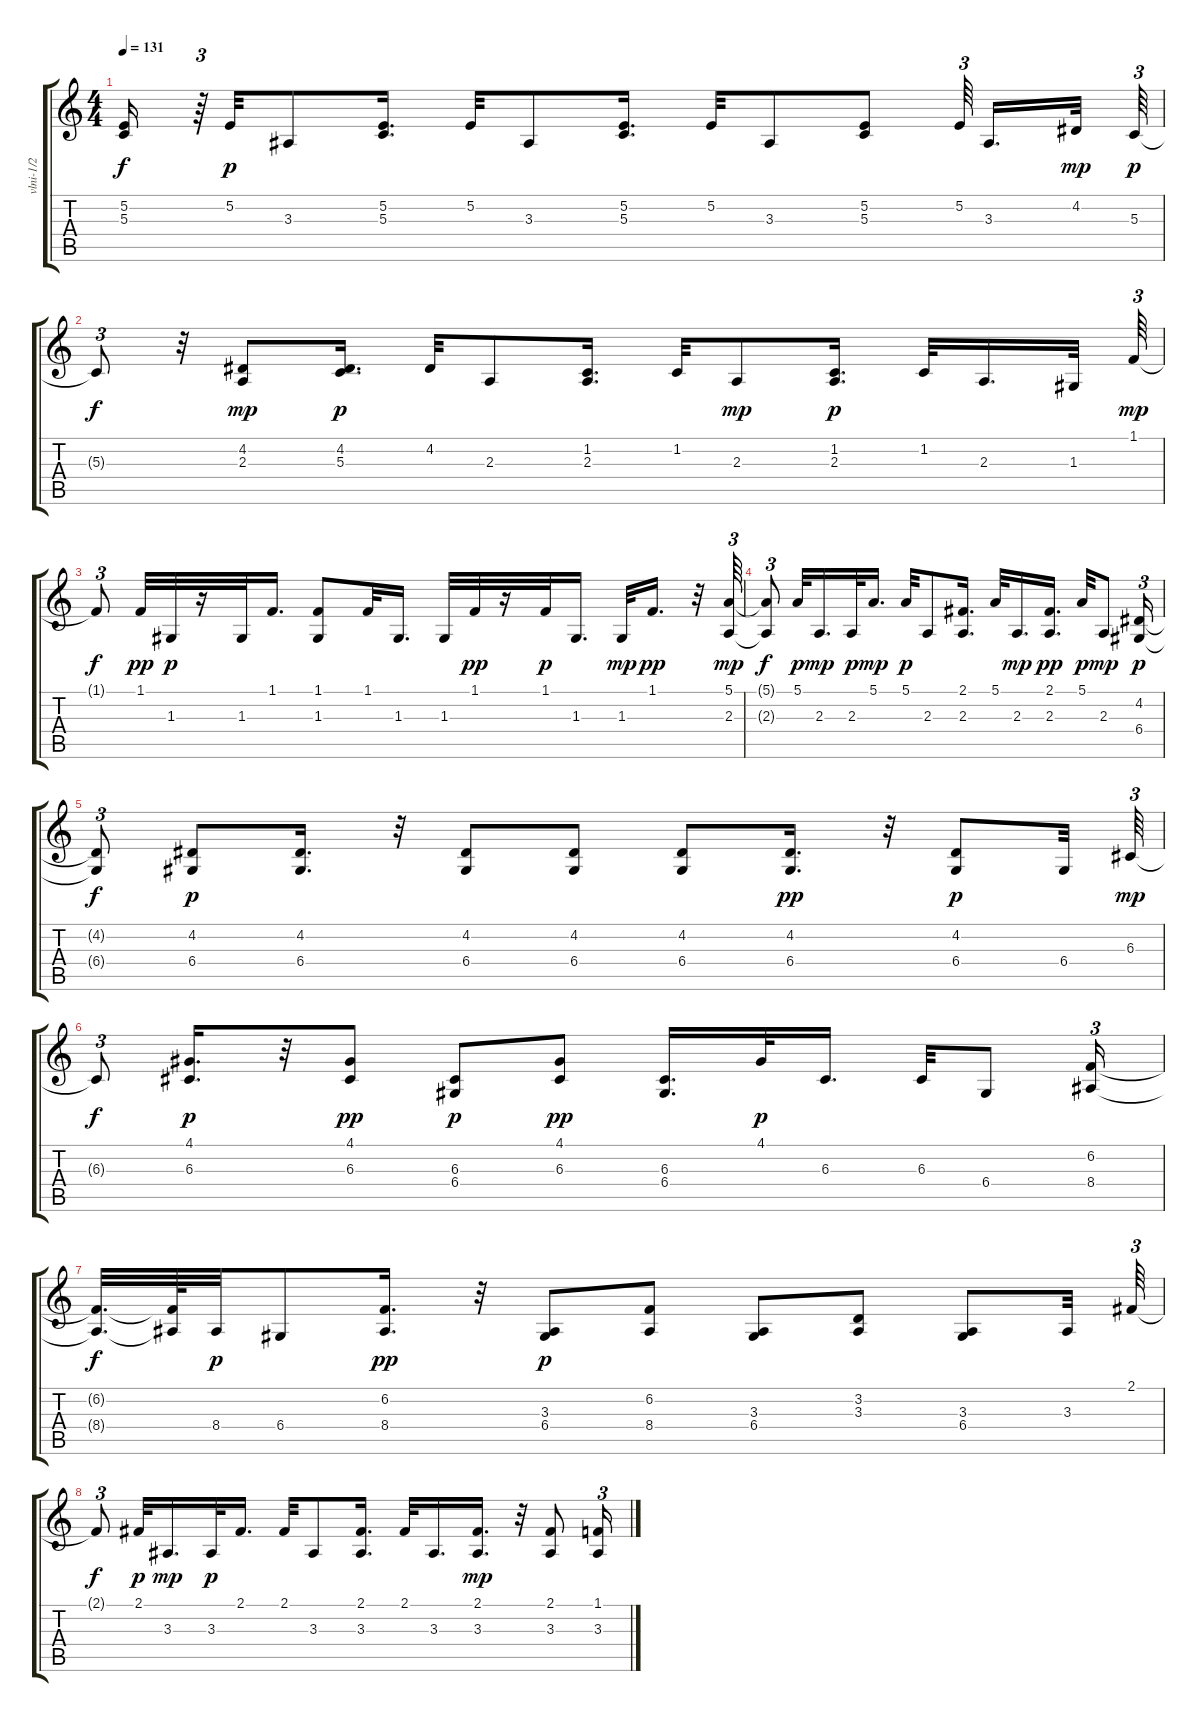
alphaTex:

\track ("vlni-1/2" "vlni-1/2") {instrument stringensemble2}
\staff {score tabs}
\tuning (E4 B3 G3 D3 A2 E2) {hide}
\ts (4 4)
\tempo 131
\clef g2
\ks c
(5.2{t} 5.3{t}).16{dy f} r.64{tu (3 2)} 5.2.32{dy p} 3.3.8 (5.2 5.3).16{d} 5.2.32 3.3.8 (5.2 5.3).16{d} 5.2.32 3.3.8 (5.2 5.3).8 5.2.64{tu (3 2) beam splitsecondary} 3.3.16{d} 4.2.32{dy mp} 5.3.64{tu (3 2) dy p} |
5.3{t}.8{tu (3 2) dy f} r.32 (4.2 2.3).8{dy mp} (4.2 5.3).16{d dy p} 4.2.32 2.3.8 (1.2 2.3).16{d} 1.2.32 2.3.8{dy mp} (1.2 2.3).16{d dy p} 1.2.32 2.3.16{d} 1.3.32 1.1.64{tu (3 2) dy mp} |
1.1{t}.8{tu (3 2) dy f} 1.1.32{dy pp} 1.3.32{dy p} r.16 1.3.32 1.1.16{d} (1.1 1.3).8 1.1.32 1.3.16{d} 1.3.32 1.1.32{dy pp} r.16 1.1.32{dy p} 1.3.16{d} 1.3.32{dy mp} 1.1.16{d dy pp} r.32 (5.1 2.3).64{tu (3 2) dy mp} |
(5.1{t} 2.3{t}).8{tu (3 2) dy f} 5.1.32{dy p} 2.3.16{d dy mp} 2.3.32{dy p} 5.1.16{d dy mp} 5.1.32{dy p} 2.3.8 (2.1 2.3).16{d} 5.1.32 2.3.16{d dy mp} (2.1 2.3).16{d dy pp} 5.1.32{dy p} 2.3.8{dy mp} (4.2 6.4).16{tu (3 2) dy p} |
(4.2{t} 6.4{t}).8{tu (3 2) dy f} (4.2 6.4).8{dy p} (4.2 6.4).16{d} r.32 (4.2 6.4).8 (4.2 6.4).8 (4.2 6.4).8 (4.2 6.4).16{d dy pp} r.32 (4.2 6.4).8{dy p} 6.4.32 6.3.64{tu (3 2) dy mp} |
6.3{t}.8{tu (3 2) dy f} (4.1 6.3).16{d dy p} r.32 (4.1 6.3).8{dy pp} (6.3 6.4).8{dy p} (4.1 6.3).8{dy pp} (6.3 6.4).16{d} 4.1.32{dy p} 6.3.16{d} 6.3.32 6.4.8 (6.2 8.4).16{tu (3 2)} |
(6.2{t} 8.4{t}).32{d dy f} (6.2{t} 8.4{t}).64 8.4.32{dy p} 6.4.8 (6.2 8.4).16{d dy pp} r.32 (3.3 6.4).8{dy p} (6.2 8.4).8 (3.3 6.4).8 (3.2 3.3).8 (3.3 6.4).8 3.3.32 2.1.64{tu (3 2)} |
2.1{t}.8{tu (3 2) dy f} 2.1.32{dy p} 3.3.16{d dy mp} 3.3.32{dy p} 2.1.16{d} 2.1.32 3.3.8 (2.1 3.3).16{d} 2.1.32 3.3.16{d} (2.1 3.3).16{d dy mp} r.32 (2.1 3.3).8 (1.1 3.3).16{tu (3 2)}
